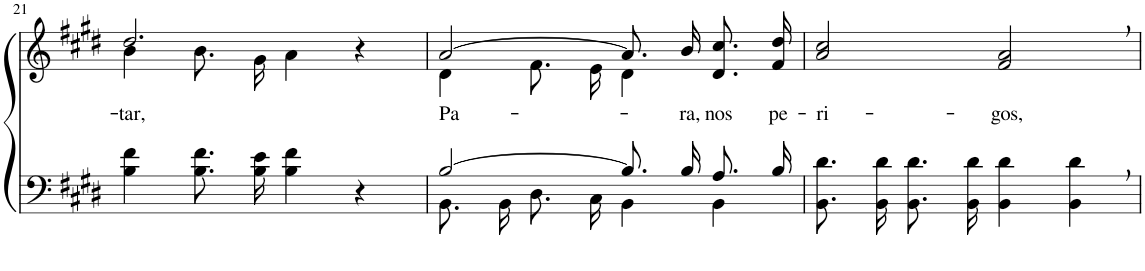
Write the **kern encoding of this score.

**kern	**kern	**text
*part2	*part1	*part1
*staff2	*staff1	*staff1
*I"Parte III e IV	*I"Parte I e II	*
!!LO:PB:g=z
*clefF4	*clefG2	*
*Trd1c2	*Trd1c2	*
*k[f#c#g#d#]	*k[f#c#g#d#]	*
*M4/4	*M4/4	*
=21	=21	=21
!	!	!LO:LY:b
*	*^	*
4B\ 4f#\	2.dd#/	4b\	tar,
8.B\ 8.f#\L	.	8.b\L	.
16B\ 16e\Jk	.	16g#\Jk	.
4B\ 4f#\	.	4a\	.
4r	4r	4ryy	.
=22	=22	=22	=22
*^	*	*	*
!	!	!	!	!LO:LY:b
[2B/	8.BB\L	[2a/	4d#\	Pa-
.	16BB\Jk	.	.	.
.	8.D#\L	.	8.f#\L	.
.	16C#\Jk	.	16e\Jk	.
8.B/L]	4BB\	8.a/L]	4d#\	.
!	!	!	!	!LO:LY:b
16B/Jk	.	16b/Jk	.	ra,
!	!	!	!	!LO:LY:b
8.A/L	4BB\	8.d#/ 8.cc#/L	4ryy	nos
!	!	!	!	!LO:LY:b
16B/Jk	.	16f#/ 16dd#/Jk	.	pe-
*v	*v	*	*	*
*	*v	*v	*
=23	=23	=23
!	!	!LO:LY:b
8.BB\ 8.d#\L	2a/ 2cc#/	-ri-
16BB\ 16d#\Jk	.	.
8.BB\ 8.d#\L	.	.
16BB\ 16d#\Jk	.	.
!	!	!LO:LY:b
4BB\ 4d#\	2f#/, 2a/,	-gos,
4BB\, 4d#\,	.	.
=	=	=
*-	*-	*-
